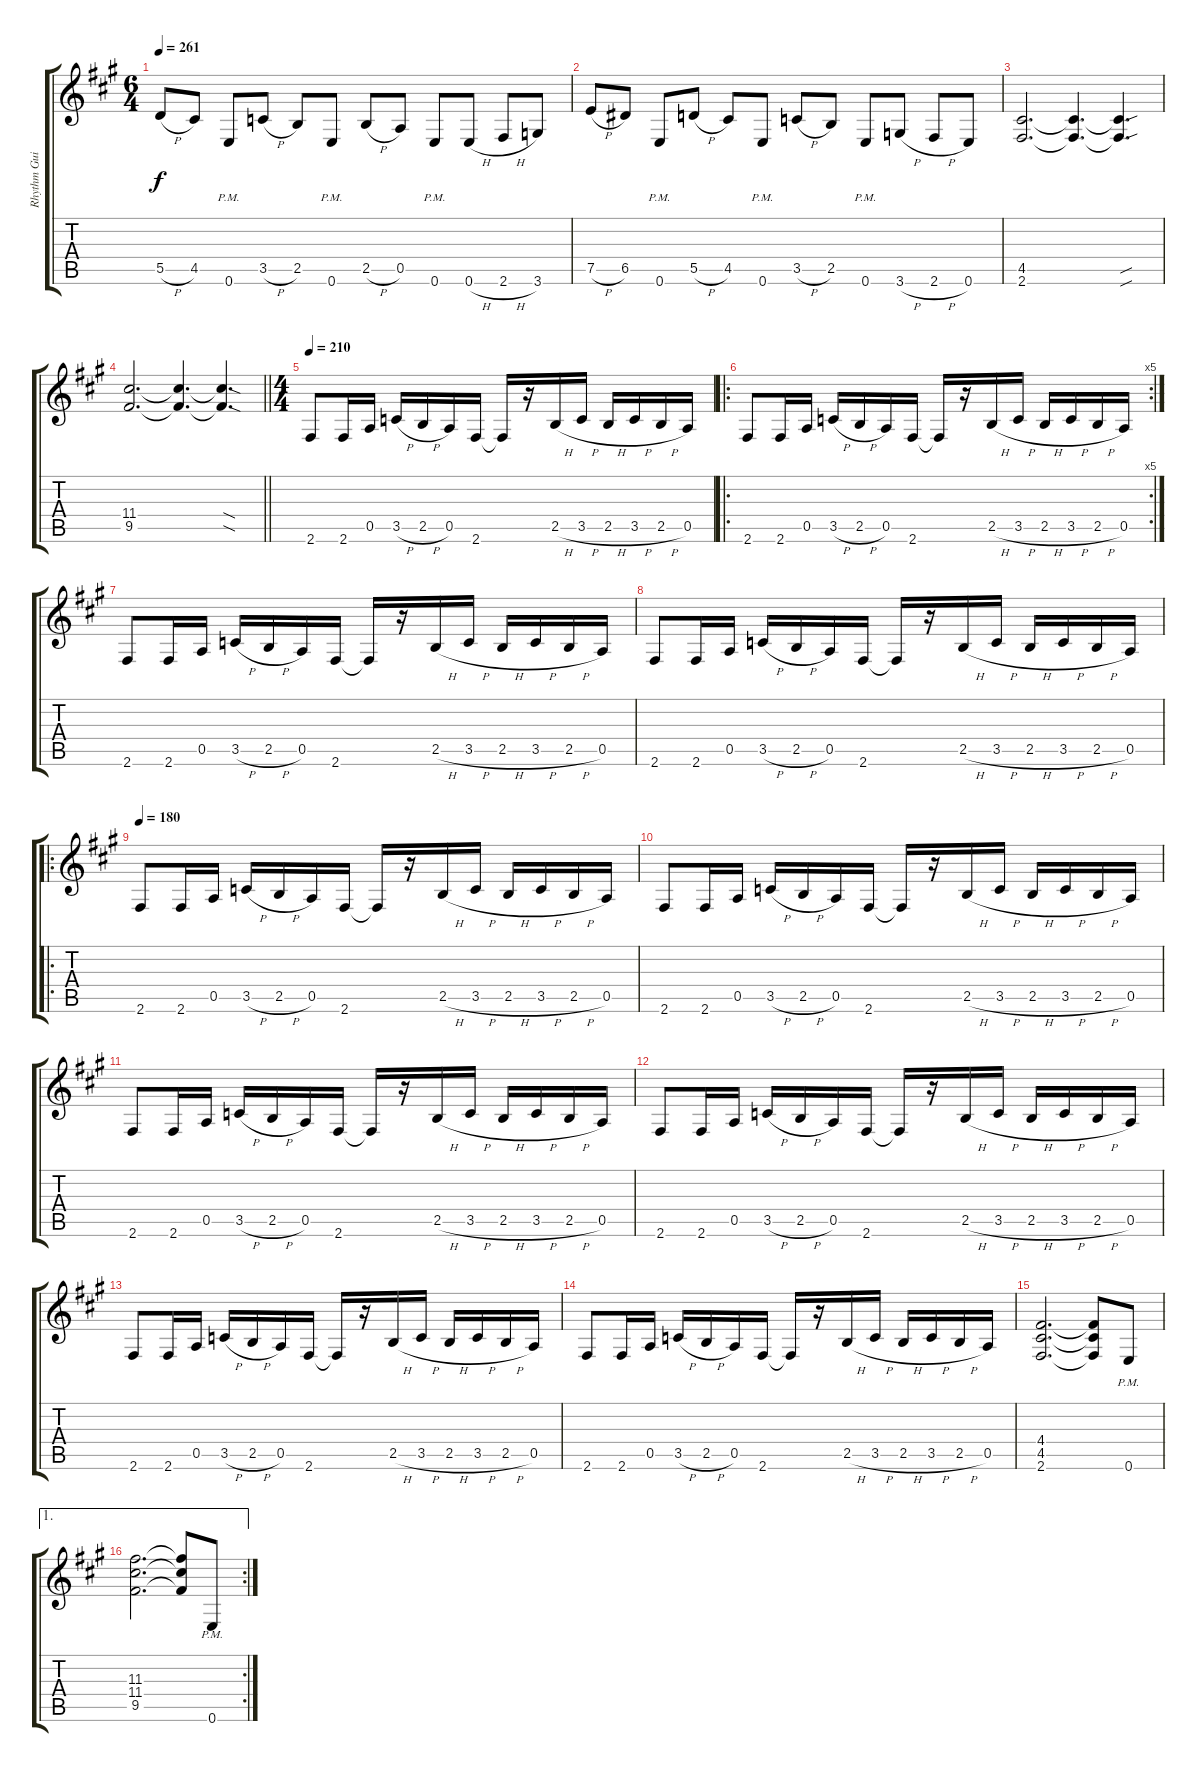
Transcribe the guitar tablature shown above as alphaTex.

\track ("Rhythm Guitar - L" "Rhythm Gui") {instrument distortionguitar}
\staff {score tabs}
\tuning (E4 B3 G3 D3 A2 E2) {hide}
\ts (6 4)
\tempo 261
\clef g2
\ks a
5.5{h}.8{dy f} 4.5.8 0.6{pm}.8 3.5{h}.8 2.5.8 0.6{pm}.8 2.5{h}.8 0.5.8 0.6{pm}.8 0.6{h}.8 2.6{h}.8 3.6.8 |
7.5{h}.8 6.5.8 0.6{pm}.8 5.5{h}.8 4.5.8 0.6{pm}.8 3.5{h}.8 2.5.8 0.6{pm}.8 3.6{h}.8 2.6{h}.8 0.6.8 |
(4.5 2.6).2{d} (4.5{t} 2.6{t}).4{d} (4.5{sou t} 2.6{sou t}).4{d} |
\barLineRight lightlight
(11.4 9.5).2{d} (11.4{t} 9.5{t}).4{d} (11.4{sod t} 9.5{sod t}).4{d} |
\ts (4 4)
\tempo 210
2.6.8 2.6.16 0.5.16 3.5{h}.16 2.5{h}.16 0.5.16 2.6.16 2.6{t}.16 r.16 2.5{h}.16 3.5{h}.16 2.5{h}.16 3.5{h}.16 2.5{h}.16 0.5.16 |
\ro
\rc 5
2.6.8 2.6.16 0.5.16 3.5{h}.16 2.5{h}.16 0.5.16 2.6.16 2.6{t}.16 r.16 2.5{h}.16 3.5{h}.16 2.5{h}.16 3.5{h}.16 2.5{h}.16 0.5.16 |
2.6.8 2.6.16 0.5.16 3.5{h}.16 2.5{h}.16 0.5.16 2.6.16 2.6{t}.16 r.16 2.5{h}.16 3.5{h}.16 2.5{h}.16 3.5{h}.16 2.5{h}.16 0.5.16 |
2.6.8 2.6.16 0.5.16 3.5{h}.16 2.5{h}.16 0.5.16 2.6.16 2.6{t}.16 r.16 2.5{h}.16 3.5{h}.16 2.5{h}.16 3.5{h}.16 2.5{h}.16 0.5.16 |
\ro
\tempo 180
2.6.8 2.6.16 0.5.16 3.5{h}.16 2.5{h}.16 0.5.16 2.6.16 2.6{t}.16 r.16 2.5{h}.16 3.5{h}.16 2.5{h}.16 3.5{h}.16 2.5{h}.16 0.5.16 |
2.6.8 2.6.16 0.5.16 3.5{h}.16 2.5{h}.16 0.5.16 2.6.16 2.6{t}.16 r.16 2.5{h}.16 3.5{h}.16 2.5{h}.16 3.5{h}.16 2.5{h}.16 0.5.16 |
2.6.8 2.6.16 0.5.16 3.5{h}.16 2.5{h}.16 0.5.16 2.6.16 2.6{t}.16 r.16 2.5{h}.16 3.5{h}.16 2.5{h}.16 3.5{h}.16 2.5{h}.16 0.5.16 |
2.6.8 2.6.16 0.5.16 3.5{h}.16 2.5{h}.16 0.5.16 2.6.16 2.6{t}.16 r.16 2.5{h}.16 3.5{h}.16 2.5{h}.16 3.5{h}.16 2.5{h}.16 0.5.16 |
2.6.8 2.6.16 0.5.16 3.5{h}.16 2.5{h}.16 0.5.16 2.6.16 2.6{t}.16 r.16 2.5{h}.16 3.5{h}.16 2.5{h}.16 3.5{h}.16 2.5{h}.16 0.5.16 |
2.6.8 2.6.16 0.5.16 3.5{h}.16 2.5{h}.16 0.5.16 2.6.16 2.6{t}.16 r.16 2.5{h}.16 3.5{h}.16 2.5{h}.16 3.5{h}.16 2.5{h}.16 0.5.16 |
(4.4 4.5 2.6).2{d} (4.4{t} 4.5{t} 2.6{t}).8 0.6{pm}.8 |
\ae 1
\rc 2
(11.3 11.4 9.5).2{d} (11.3{t} 11.4{t} 9.5{t}).8 0.6{pm}.8
